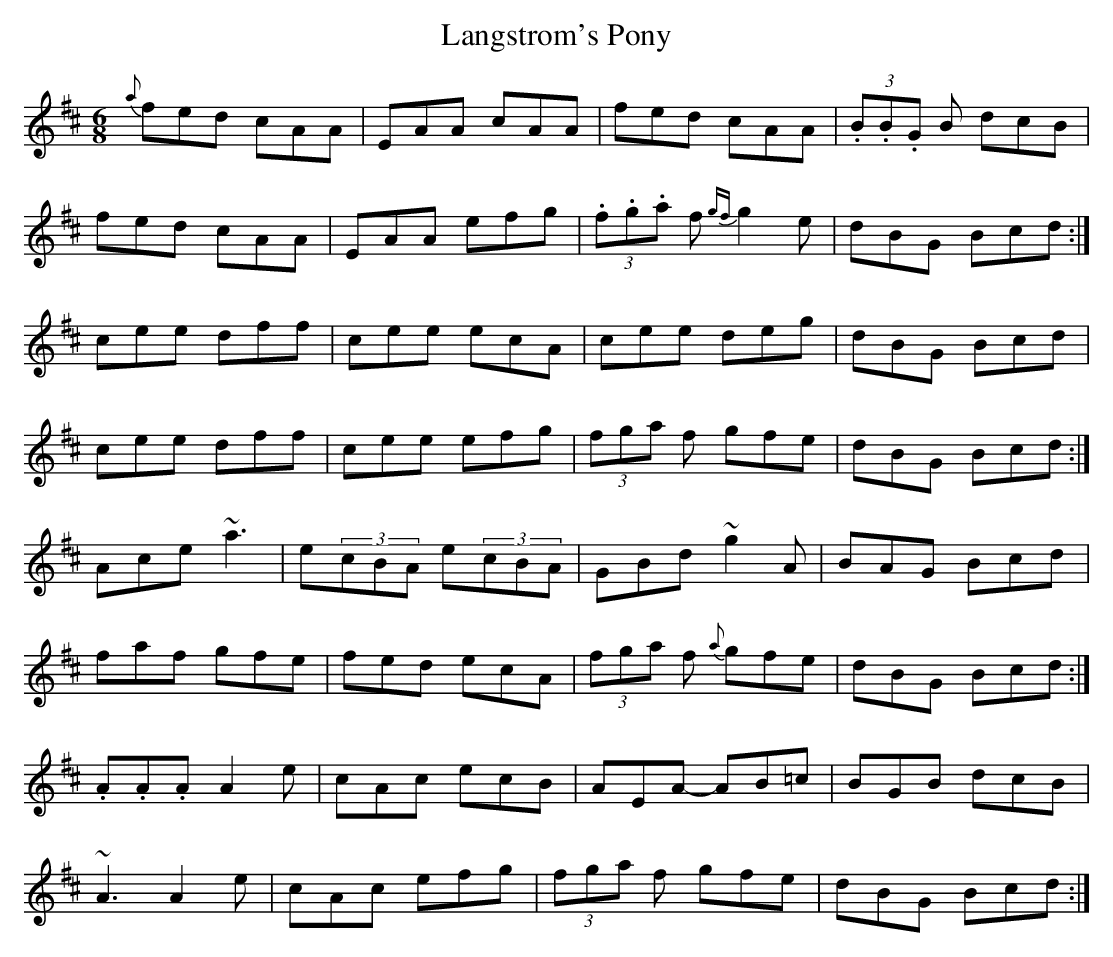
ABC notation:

X:1
T:Langstrom's Pony
M:6/8
L:1/8
K:D
{a}fed cAA|EAA cAA|fed cAA|(3.B.B.G B dcB|
fed cAA|EAA efg|(3.f.g.a f {gf}g2e|dBG Bcd:|
cee dff|cee ecA|cee deg|dBG Bcd|
cee dff|cee efg|(3fga f gfe|dBG Bcd:|
Ace ~a3|e(3cBA e(3cBA|GBd ~g2A|BAG Bcd|
faf gfe|fed ecA|(3fga f {a}gfe|dBG Bcd:|
.A.A.A A2e|cAc ecB|AEA -AB=c|BGB dcB|
~A3 A2e|cAc efg|(3fga f  gfe|dBG Bcd:|
